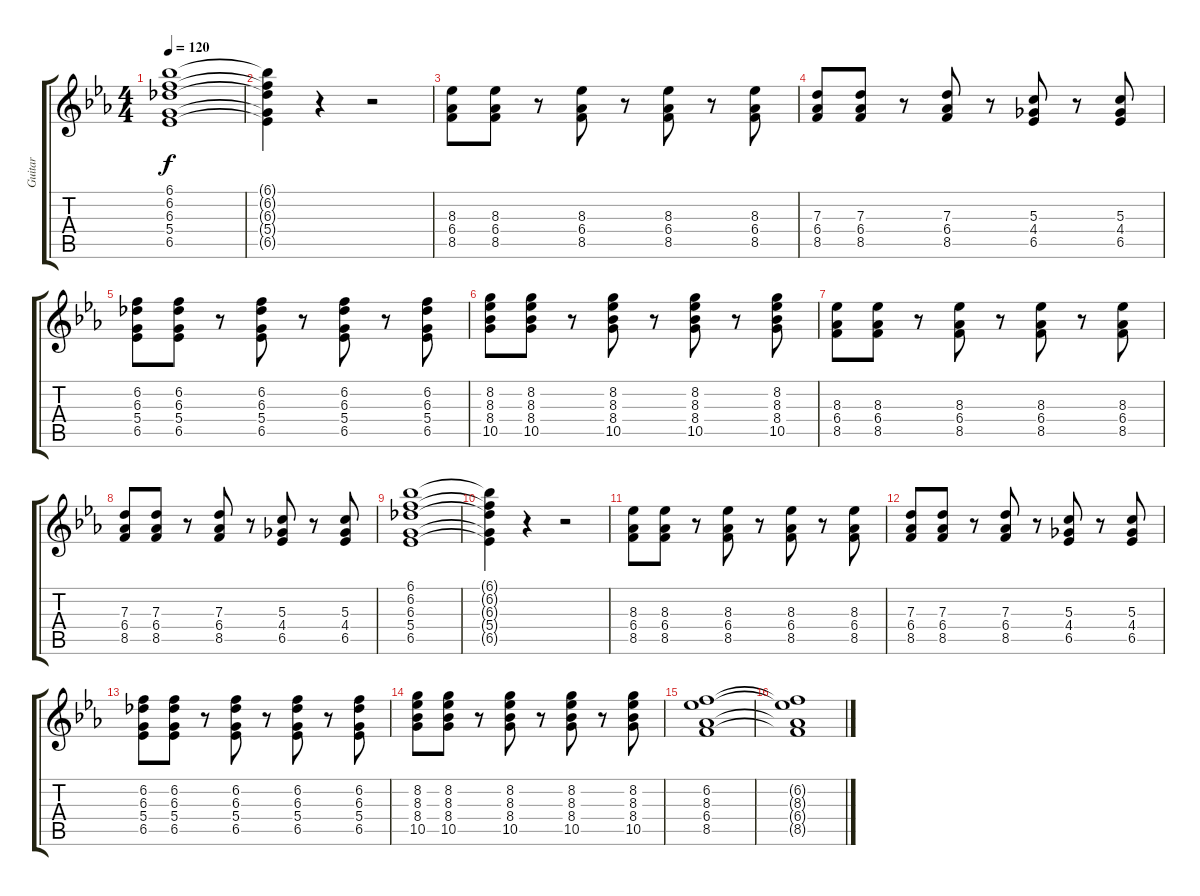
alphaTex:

\track ("Guitar" "Guitar") {instrument electricguitarjazz}
\staff {score tabs}
\tuning (E4 B3 G3 D3 A2 E2) {hide}
\ts (4 4)
\tempo 120
\clef g2
\ks eb
(6.1 6.2 6.3 5.4 6.5).1{dy f} |
(6.1{t} 6.2{t} 6.3{t} 5.4{t} 6.5{t}).4 r.4 r.2 |
(8.3 6.4 8.5).8 (8.3 6.4 8.5).8 r.8 (8.3 6.4 8.5).8 r.8 (8.3 6.4 8.5).8 r.8 (8.3 6.4 8.5).8 |
(7.3 6.4 8.5).8 (7.3 6.4 8.5).8 r.8 (7.3 6.4 8.5).8 r.8 (5.3 4.4 6.5).8 r.8 (5.3 4.4 6.5).8 |
(6.2 6.3 5.4 6.5).8 (6.2 6.3 5.4 6.5).8 r.8 (6.2 6.3 5.4 6.5).8 r.8 (6.2 6.3 5.4 6.5).8 r.8 (6.2 6.3 5.4 6.5).8 |
(8.2 8.3 8.4 10.5).8 (8.2 8.3 8.4 10.5).8 r.8 (8.2 8.3 8.4 10.5).8 r.8 (8.2 8.3 8.4 10.5).8 r.8 (8.2 8.3 8.4 10.5).8 |
(8.3 6.4 8.5).8 (8.3 6.4 8.5).8 r.8 (8.3 6.4 8.5).8 r.8 (8.3 6.4 8.5).8 r.8 (8.3 6.4 8.5).8 |
(7.3 6.4 8.5).8 (7.3 6.4 8.5).8 r.8 (7.3 6.4 8.5).8 r.8 (5.3 4.4 6.5).8 r.8 (5.3 4.4 6.5).8 |
(6.1 6.2 6.3 5.4 6.5).1 |
(6.1{t} 6.2{t} 6.3{t} 5.4{t} 6.5{t}).4 r.4 r.2 |
(8.3 6.4 8.5).8 (8.3 6.4 8.5).8 r.8 (8.3 6.4 8.5).8 r.8 (8.3 6.4 8.5).8 r.8 (8.3 6.4 8.5).8 |
(7.3 6.4 8.5).8 (7.3 6.4 8.5).8 r.8 (7.3 6.4 8.5).8 r.8 (5.3 4.4 6.5).8 r.8 (5.3 4.4 6.5).8 |
(6.2 6.3 5.4 6.5).8 (6.2 6.3 5.4 6.5).8 r.8 (6.2 6.3 5.4 6.5).8 r.8 (6.2 6.3 5.4 6.5).8 r.8 (6.2 6.3 5.4 6.5).8 |
(8.2 8.3 8.4 10.5).8 (8.2 8.3 8.4 10.5).8 r.8 (8.2 8.3 8.4 10.5).8 r.8 (8.2 8.3 8.4 10.5).8 r.8 (8.2 8.3 8.4 10.5).8 |
(6.2 8.3 6.4 8.5).1 |
(6.2{t} 8.3{t} 6.4{t} 8.5{t}).1
